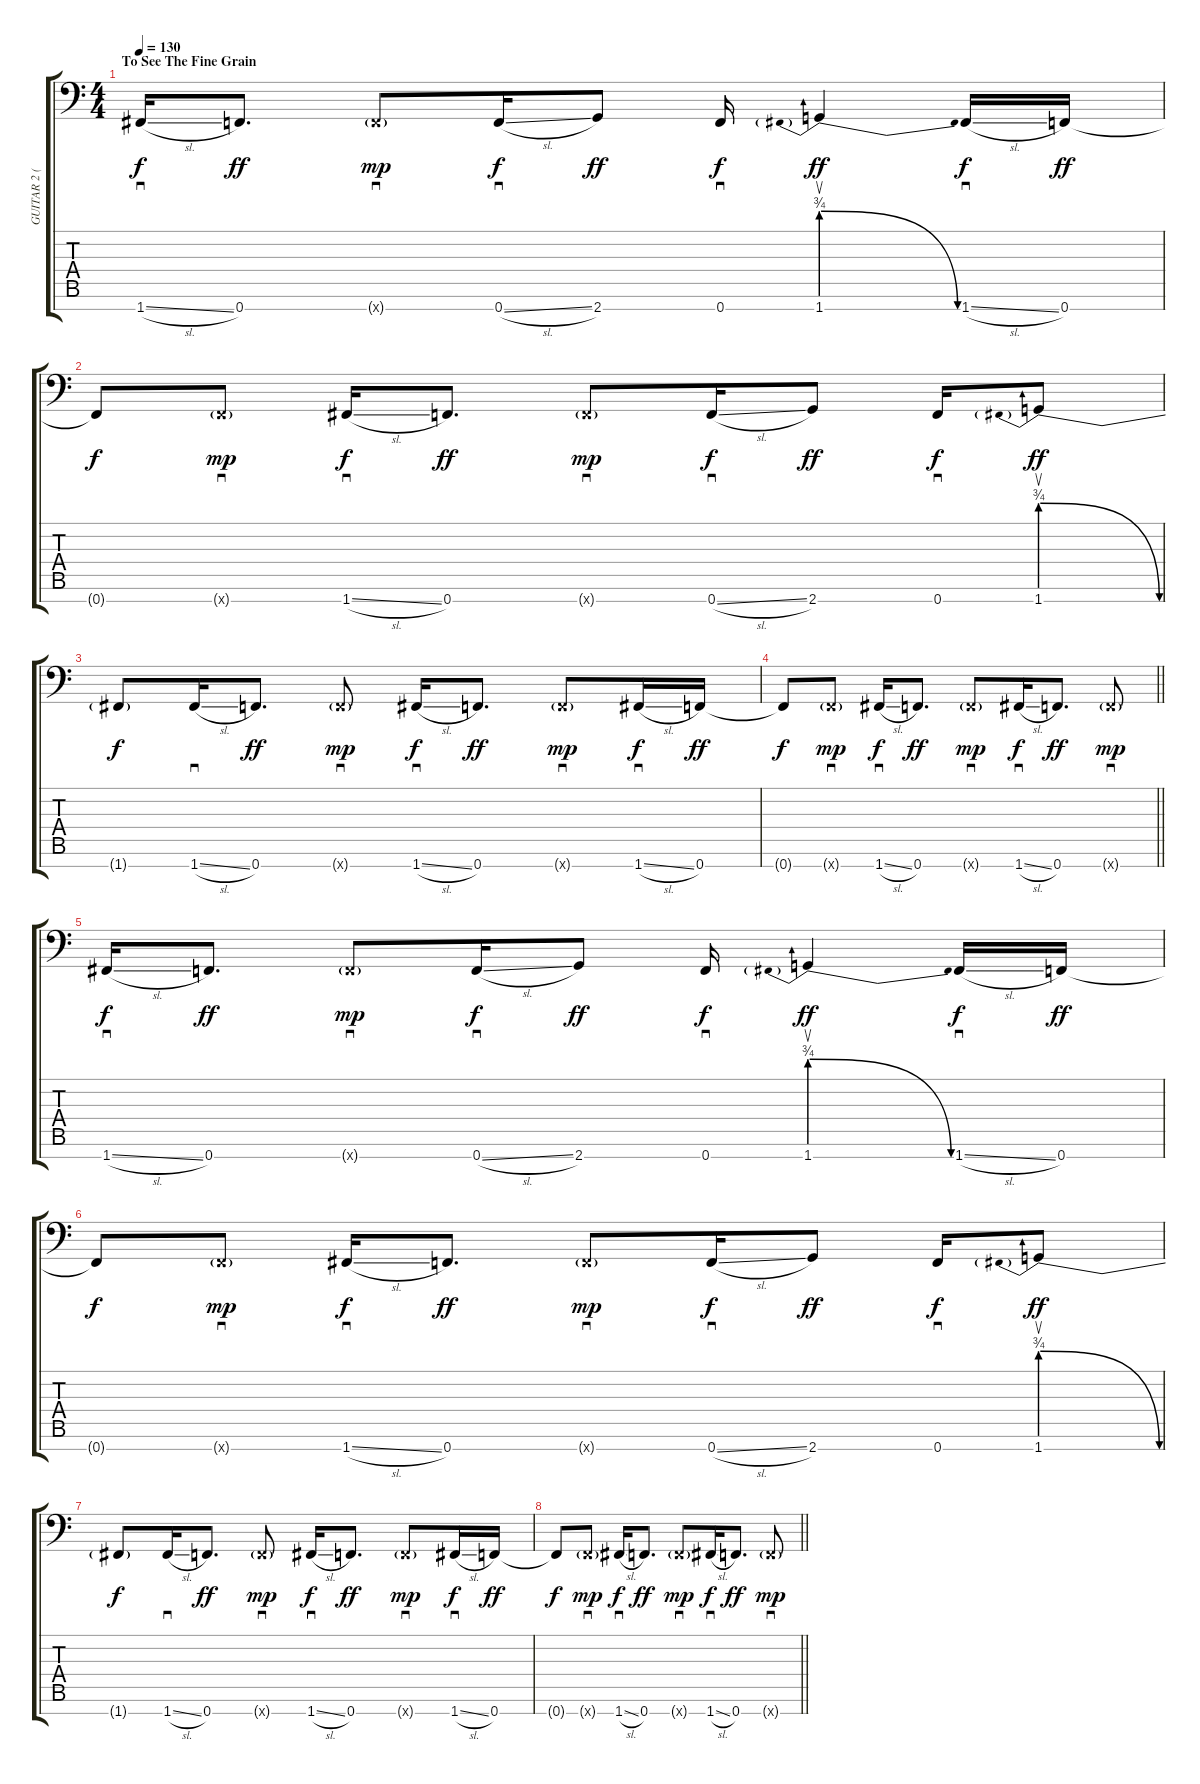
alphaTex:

\track ("GUITAR 2 (Marten Hagstrom)" "GUITAR 2 (") {instrument distortionguitar}
\staff {score tabs}
\tuning (Bb3 F3 Db3 Ab2 Eb2 Bb1 F1) {hide}
\ts (4 4)
\section ("" "To See The Fine Grain")
\tempo 130
\clef f4
\ks c
1.7{sl}.16{sd dy f} 0.7.8{d dy ff} 0.7{g x}.8{sd dy mp} 0.7{sl}.16{sd dy f} 2.7.8{dy ff} 0.7.16{sd dy f} 1.7{be (prebendrelease 0 3 60 0)}.4{su dy ff} 1.7{sl}.16{sd dy f} 0.7.16{dy ff} |
0.7{t}.8{dy f} 0.7{g x}.8{sd dy mp} 1.7{sl}.16{sd dy f} 0.7.8{d dy ff} 0.7{g x}.8{sd dy mp} 0.7{sl}.16{sd dy f} 2.7.8{dy ff} 0.7.16{sd dy f} 1.7{be (prebendrelease 0 3 60 0)}.8{su dy ff} |
1.7{t}.8{dy f} 1.7{sl}.16{sd} 0.7.8{d dy ff} 0.7{g x}.8{sd dy mp} 1.7{sl}.16{sd dy f} 0.7.8{d dy ff} 0.7{g x}.8{sd dy mp} 1.7{sl}.16{sd dy f} 0.7.16{dy ff} |
\barLineRight lightlight
0.7{t}.8{dy f} 0.7{g x}.8{sd dy mp} 1.7{sl}.16{sd dy f} 0.7.8{d dy ff} 0.7{g x}.8{sd dy mp} 1.7{sl}.16{sd dy f} 0.7.8{d dy ff} 0.7{g x}.8{sd dy mp} |
1.7{sl}.16{sd dy f} 0.7.8{d dy ff} 0.7{g x}.8{sd dy mp} 0.7{sl}.16{sd dy f} 2.7.8{dy ff} 0.7.16{sd dy f} 1.7{be (prebendrelease 0 3 60 0)}.4{su dy ff} 1.7{sl}.16{sd dy f} 0.7.16{dy ff} |
0.7{t}.8{dy f} 0.7{g x}.8{sd dy mp} 1.7{sl}.16{sd dy f} 0.7.8{d dy ff} 0.7{g x}.8{sd dy mp} 0.7{sl}.16{sd dy f} 2.7.8{dy ff} 0.7.16{sd dy f} 1.7{be (prebendrelease 0 3 60 0)}.8{su dy ff} |
1.7{t}.8{dy f} 1.7{sl}.16{sd} 0.7.8{d dy ff} 0.7{g x}.8{sd dy mp} 1.7{sl}.16{sd dy f} 0.7.8{d dy ff} 0.7{g x}.8{sd dy mp} 1.7{sl}.16{sd dy f} 0.7.16{dy ff} |
\barLineRight lightlight
0.7{t}.8{dy f} 0.7{g x}.8{sd dy mp} 1.7{sl}.16{sd dy f} 0.7.8{d dy ff} 0.7{g x}.8{sd dy mp} 1.7{sl}.16{sd dy f} 0.7.8{d dy ff} 0.7{g x}.8{sd dy mp}
